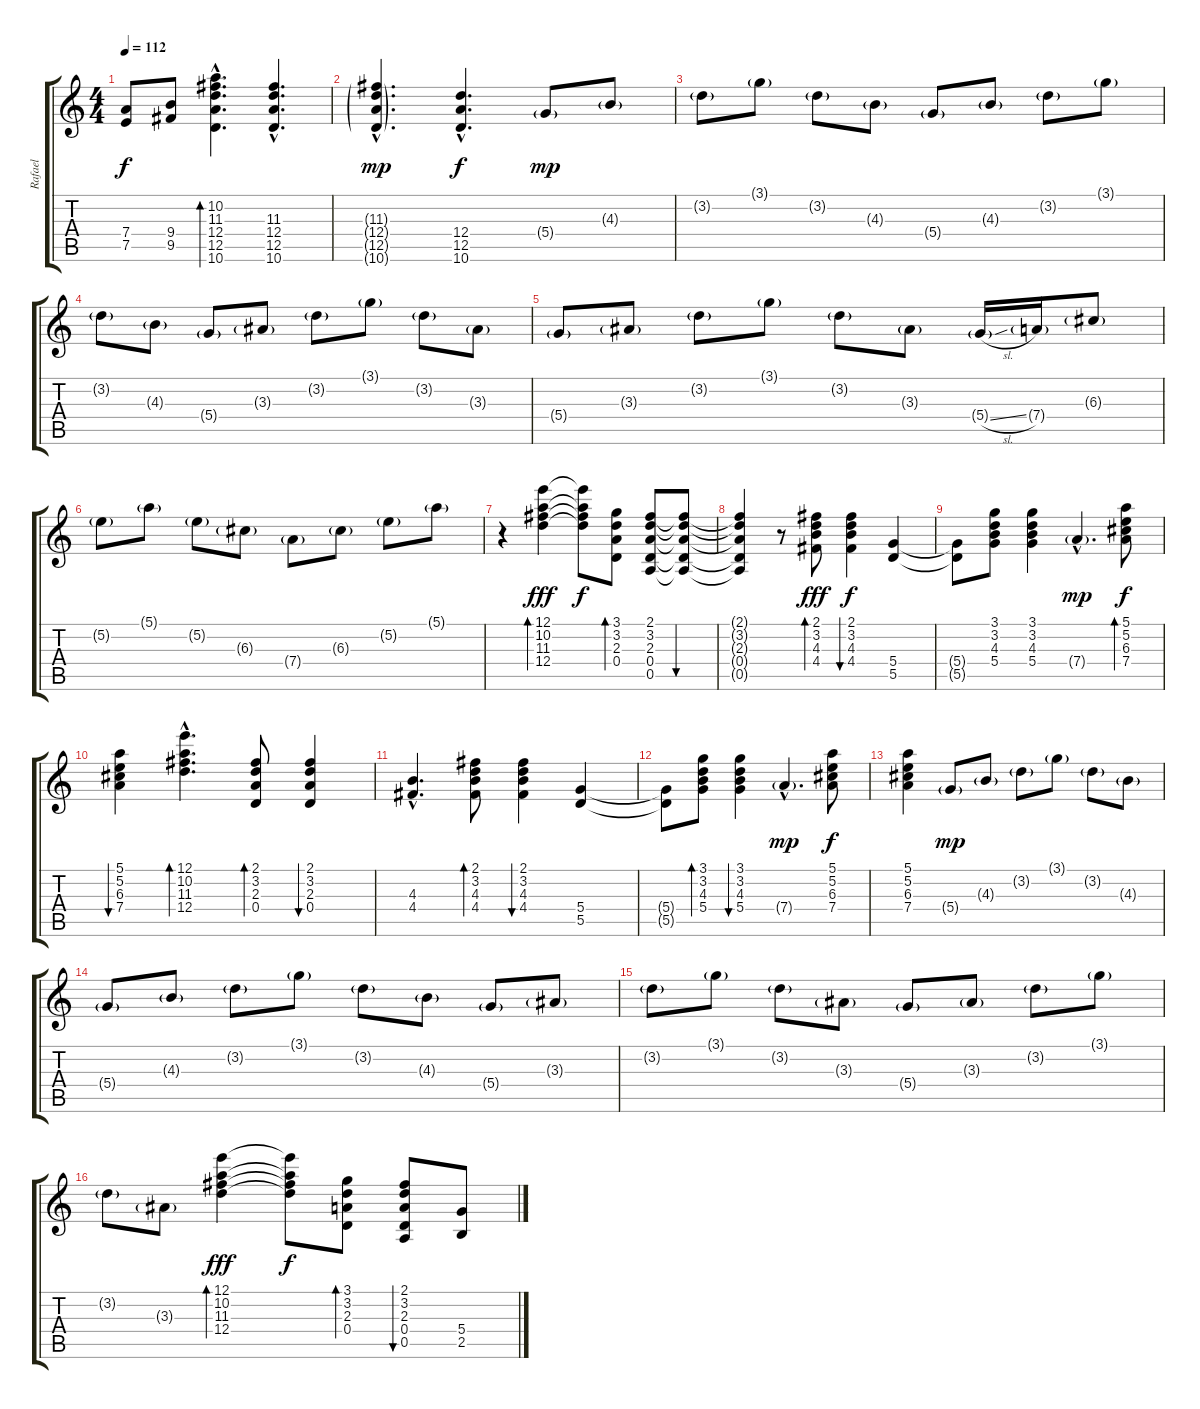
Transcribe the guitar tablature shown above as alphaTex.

\track ("Rafael" "Rafael") {instrument electricguitarclean}
\staff {score tabs}
\tuning (E4 B3 G3 D3 A2 E2) {hide}
\ts (4 4)
\tempo 112
\clef g2
\ks c
(7.4 7.5).8{dy f} (9.4 9.5).8 (10.2{hac} 11.3{hac} 12.4{hac} 12.5{hac} 10.6{hac}).4{d bd 30} (11.3{hac} 12.4{hac} 12.5{hac} 10.6{hac}).4{d} |
(11.3{g hac} 12.4{g hac} 12.5{g hac} 10.6{g hac}).4{d dy mp} (12.4{hac} 12.5{hac} 10.6{hac}).4{d dy f} 5.4{g}.8{dy mp} 4.3{g}.8 |
3.2{g}.8 3.1{g}.8 3.2{g}.8 4.3{g}.8 5.4{g}.8 4.3{g}.8 3.2{g}.8 3.1{g}.8 |
3.2{g}.8 4.3{g}.8 5.4{g}.8 3.3{g}.8 3.2{g}.8 3.1{g}.8 3.2{g}.8 3.3{g}.8 |
5.4{g}.8 3.3{g}.8 3.2{g}.8 3.1{g}.8 3.2{g}.8 3.3{g}.8 5.4{sl g}.16 7.4{g}.16 6.3{g}.8 |
5.2{g}.8 5.1{g}.8 5.2{g}.8 6.3{g}.8 7.4{g}.8 6.3{g}.8 5.2{g}.8 5.1{g}.8 |
r.4 (12.1 10.2 11.3 12.4).4{bd 30 dy fff} (12.1{t} 10.2{t} 11.3{t} 12.4{t}).8{dy f} (3.1 3.2 2.3 0.4).8{bd 30} (2.1 3.2 2.3 0.4 0.5).8 (2.1{t} 3.2{t} 2.3{t} 0.4{t} 0.5{t}).8{bu 60} |
(2.1{t} 3.2{t} 2.3{t} 0.4{t} 0.5{t}).4 r.8 (2.1 3.2 4.3 4.4).8{bd 60 dy fff} (2.1 3.2 4.3 4.4).4{bu 60 dy f} (5.4 5.5).4 |
(5.4{t} 5.5{t}).8 (3.1 3.2 4.3 5.4).8 (3.1 3.2 4.3 5.4).4 7.4{g hac}.4{d dy mp} (5.1 5.2 6.3 7.4).8{bd 30 dy f} |
(5.1 5.2 6.3 7.4).4{bu 30} (12.1{hac} 10.2{hac} 11.3{hac} 12.4{hac}).4{d bd 60} (2.1 3.2 2.3 0.4).8{bd 30} (2.1 3.2 2.3 0.4).4{bu 30} |
(4.3{hac} 4.4{hac}).4{d} (2.1 3.2 4.3 4.4).8{bd 30} (2.1 3.2 4.3 4.4).4{bu 30} (5.4 5.5).4 |
(5.4{t} 5.5{t}).8 (3.1 3.2 4.3 5.4).8{bd 30} (3.1 3.2 4.3 5.4).4{bu 30} 7.4{g hac}.4{d dy mp} (5.1 5.2 6.3 7.4).8{dy f} |
(5.1 5.2 6.3 7.4).4 5.4{g}.8{dy mp} 4.3{g}.8 3.2{g}.8 3.1{g}.8 3.2{g}.8 4.3{g}.8 |
5.4{g}.8 4.3{g}.8 3.2{g}.8 3.1{g}.8 3.2{g}.8 4.3{g}.8 5.4{g}.8 3.3{g}.8 |
3.2{g}.8 3.1{g}.8 3.2{g}.8 3.3{g}.8 5.4{g}.8 3.3{g}.8 3.2{g}.8 3.1{g}.8 |
3.2{g}.8 3.3{g}.8 (12.1 10.2 11.3 12.4).4{bd 30 dy fff} (12.1{t} 10.2{t} 11.3{t} 12.4{t}).8{dy f} (3.1 3.2 2.3 0.4).8{bd 30} (2.1 3.2 2.3 0.4 0.5).8{bu 60} (5.4 2.5).8
